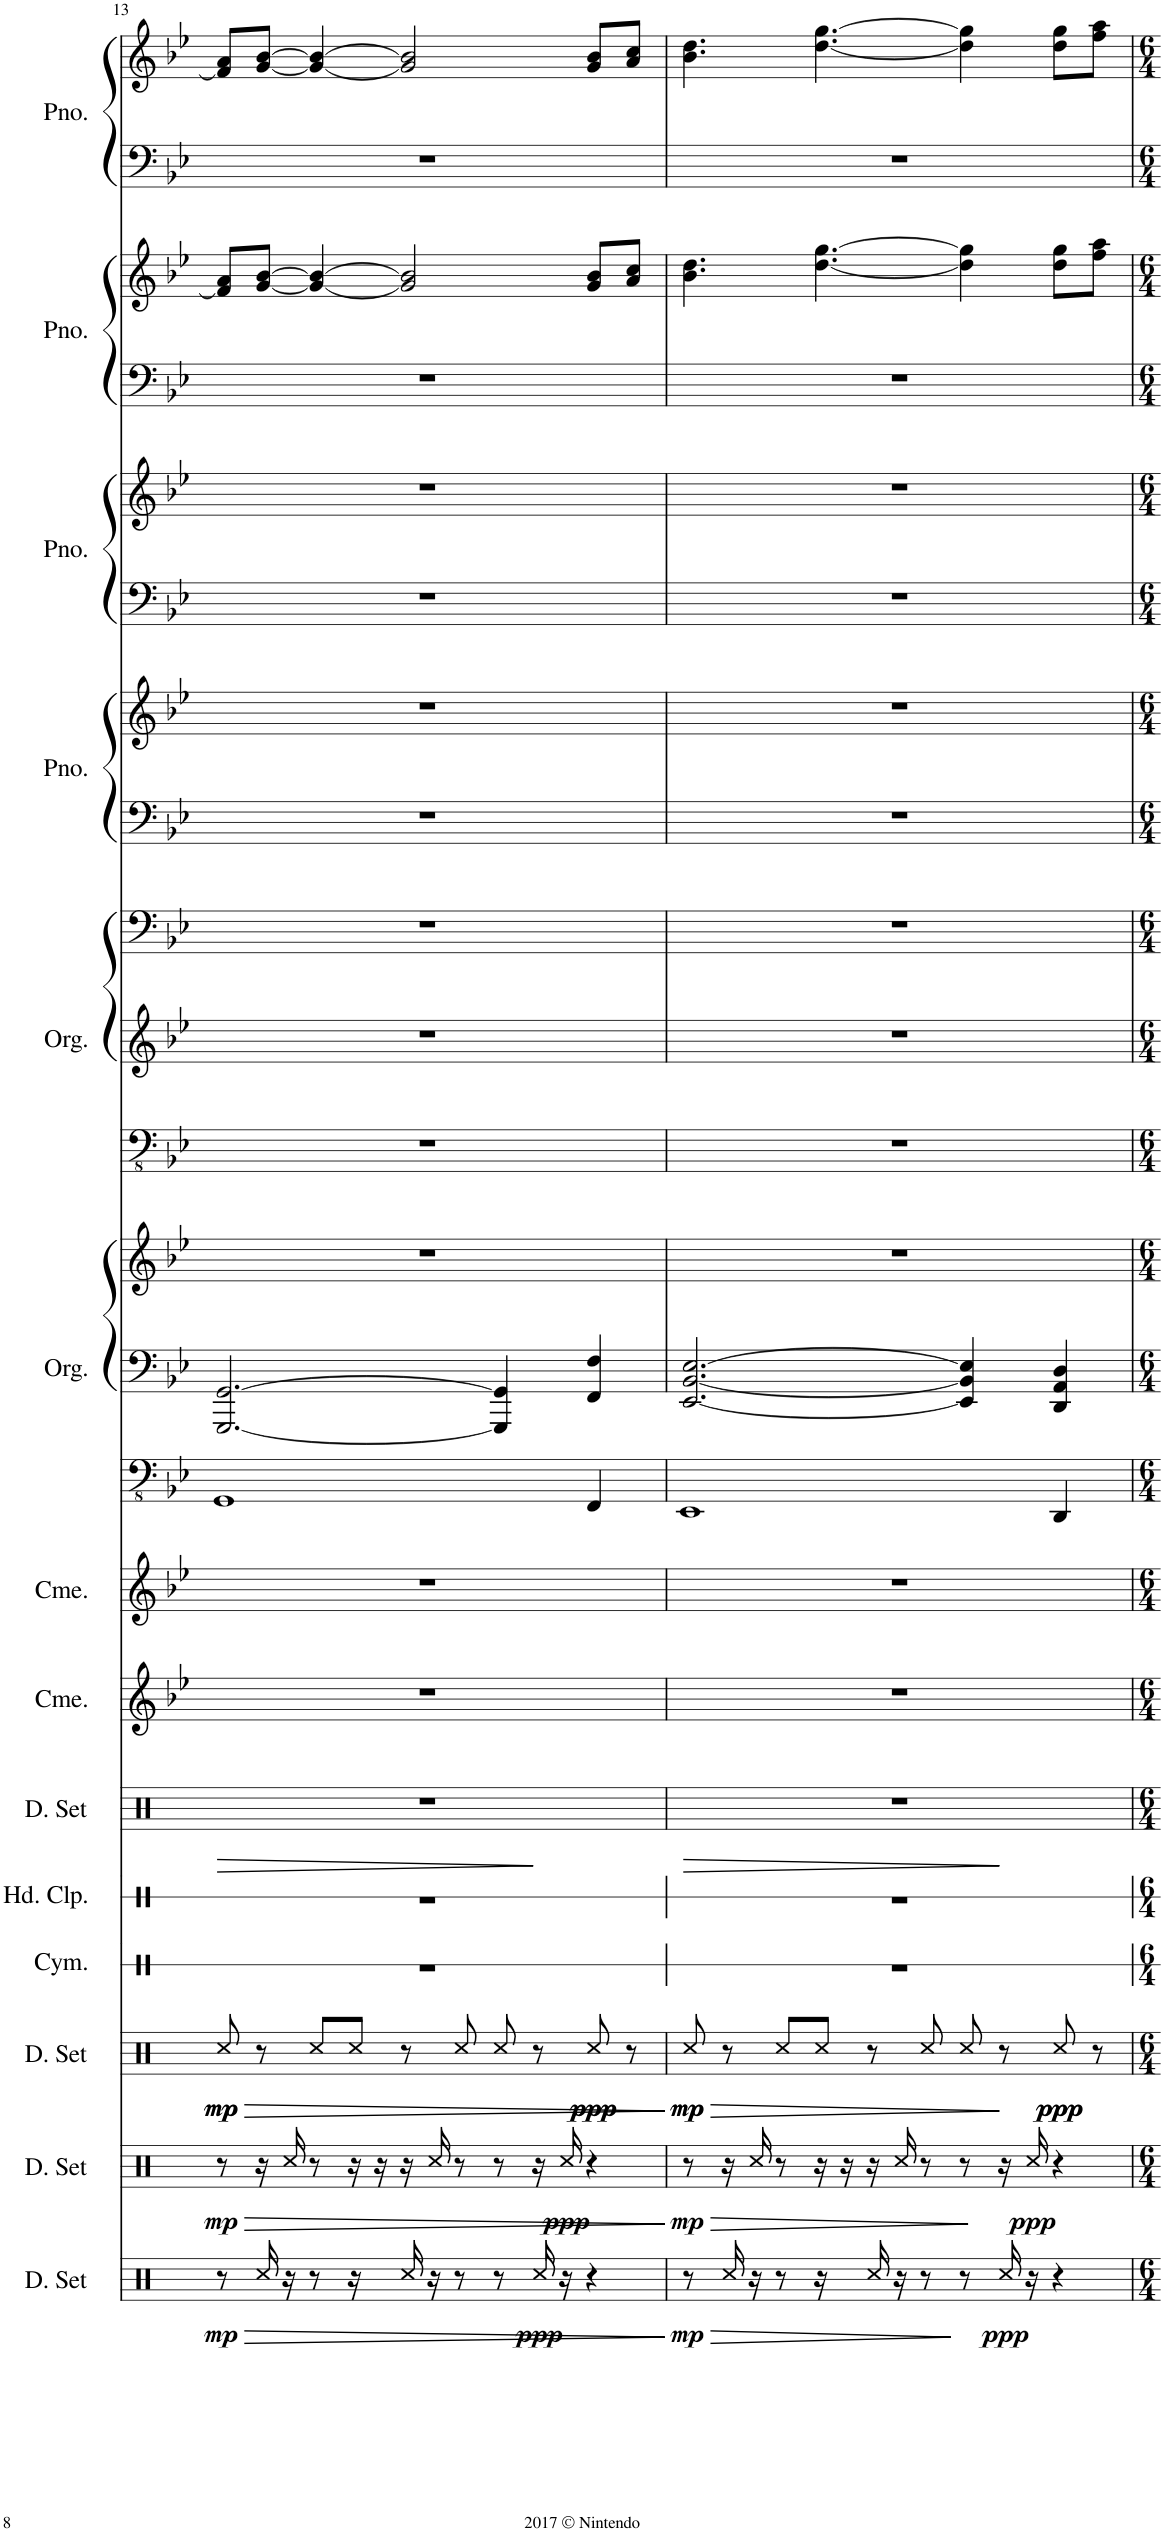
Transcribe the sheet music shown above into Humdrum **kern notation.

**kern	**dynam	**kern	**dynam	**kern	**dynam	**kern	**kern	**kern	**dynam	**kern	**kern	**kern	**kern	**kern	**kern	**kern	**kern	**kern	**kern	**kern	**kern	**kern	**kern	**kern	**kern
*part14	*part14	*part13	*part13	*part12	*part12	*part11	*part10	*part9	*part9	*part8	*part7	*part6	*part6	*part6	*part5	*part5	*part5	*part4	*part4	*part3	*part3	*part2	*part2	*part1	*part1
*staff22	*staff22	*staff21	*staff21	*staff20	*staff20	*staff19	*staff18	*staff17	*staff17	*staff16	*staff15	*staff14	*staff13	*staff12	*staff11	*staff10	*staff9	*staff8	*staff7	*staff6	*staff5	*staff4	*staff3	*staff2	*staff1
*I"Drumset	*	*I"Drumset	*	*I"Drumset	*	*I"Cymbal	*I"Hand Clap	*I"Drumset	*	*I"Chimes	*I"Chimes	*I"Organ	*	*	*I"Organ	*	*	*I"Piano	*	*I"Piano	*	*I"Piano	*	*I"Piano	*
*I'D. Set	*	*I'D. Set	*	*I'D. Set	*	*I'Cym.	*I'Hd. Clp.	*I'D. Set	*	*I'Cme.	*I'Cme.	*I'Org.	*	*	*I'Org.	*	*	*I'Pno.	*	*I'Pno.	*	*I'Pno.	*	*I'Pno.	*
!!LO:PB:g=z
*clefX	*	*clefX	*	*clefX	*	*clefX	*clefX	*clefX	*	*clefG2	*clefG2	*clefFv4	*clefF4	*clefG2	*clefFv4	*clefG2	*clefF4	*clefF4	*clefG2	*clefF4	*clefG2	*clefF4	*clefG2	*clefF4	*clefG2
*k[]	*	*k[]	*	*k[]	*	*k[]	*k[]	*k[]	*	*k[b-e-]	*k[b-e-]	*k[b-e-]	*k[b-e-]	*k[b-e-]	*k[b-e-]	*k[b-e-]	*k[b-e-]	*k[b-e-]	*k[b-e-]	*k[b-e-]	*k[b-e-]	*k[b-e-]	*k[b-e-]	*k[b-e-]	*k[b-e-]
*M5/4	*	*M5/4	*	*M5/4	*	*M5/4	*M5/4	*M5/4	*	*M5/4	*M5/4	*M5/4	*M5/4	*M5/4	*M5/4	*M5/4	*M5/4	*M5/4	*M5/4	*M5/4	*M5/4	*M5/4	*M5/4	*M5/4	*M5/4
=13	=13	=13	=13	=13	=13	=13	=13	=13	=13	=13	=13	=13	=13	=13	=13	=13	=13	=13	=13	=13	=13	=13	=13	=13	=13
!	!LO:HP:b	!	!LO:HP:b	!	!LO:HP:b	!	!	!	!LO:HP:b	!	!	!	!	!	!	!	!	!	!	!	!	!	!	!	!
!	!LO:DY:n=1:b	!	!LO:DY:n=1:b	!	!LO:DY:n=1:b	!	!	!	!	!	!	!	!	!	!	!	!	!	!	!	!	!	!	!	!
!	!	!	!	!	!LO:DY:n=2:b	!	!	!	!	!	!	!	!	!	!	!	!	!	!	!	!	!	!	!	!
8r	> mp	8r	> mp	8Rcc/	> mp mp	4%5r	4%5r	4%5r	>	4%5r	4%5r	1GGG	[2.GGG/ [2.GG/	4%5r	4%5r	4%5r	4%5r	4%5r	4%5r	4%5r	4%5r	4%5r	8f/] 8a/L	4%5r	8f/] 8a/L
16Rcc/	.	16r	.	8r	.	.	.	.	.	.	.	.	.	.	.	.	.	.	.	.	.	.	[8g/ [8b-/J	.	[8g/ [8b-/J
16r	.	16Rcc/	.	.	.	.	.	.	.	.	.	.	.	.	.	.	.	.	.	.	.	.	.	.	.
8r	.	8r	.	8Rcc/L	.	.	.	.	.	.	.	.	.	.	.	.	.	.	.	.	.	.	4g/_ 4b-/_	.	4g/_ 4b-/_
16r	.	16r	.	8Rcc/J	.	.	.	.	.	.	.	.	.	.	.	.	.	.	.	.	.	.	.	.	.
16ryy	.	16r	.	.	.	.	.	.	.	.	.	.	.	.	.	.	.	.	.	.	.	.	.	.	.
16Rcc/	.	16r	.	8r	.	.	.	.	.	.	.	.	.	.	.	.	.	.	.	.	.	.	2g/] 2b-/]	.	2g/] 2b-/]
16r	.	16Rcc/	.	.	.	.	.	.	.	.	.	.	.	.	.	.	.	.	.	.	.	.	.	.	.
8r	.	8r	.	8Rcc/	.	.	.	.	.	.	.	.	.	.	.	.	.	.	.	.	.	.	.	.	.
8r	.	8r	.	8Rcc/	.	.	.	.	.	.	.	.	4GGG/] 4GG/]	.	.	.	.	.	.	.	.	.	.	.	.
!	!LO:DY:n=2:b	!	!	!	!	!	!	!	!	!	!	!	!	!	!	!	!	!	!	!	!	!	!	!	!
16Rcc/	ppp	16r	.	8r	.	.	.	.	.	.	.	.	.	.	.	.	.	.	.	.	.	.	.	.	.
!	!	!	!LO:DY:n=2:b	!	!	!	!	!	!	!	!	!	!	!	!	!	!	!	!	!	!	!	!	!	!
16r	.	16Rcc/	ppp	.	.	.	.	.	.	.	.	.	.	.	.	.	.	.	.	.	.	.	.	.	.
!	!	!	!	!	!LO:DY:n=3:b	!	!	!	!	!	!	!	!	!	!	!	!	!	!	!	!	!	!	!	!
!	!	!	!	!	!LO:DY:n=4:b	!	!	!	!	!	!	!	!	!	!	!	!	!	!	!	!	!	!	!	!
4r	.	4r	.	8Rcc/	ppp ppp	.	.	.	.	.	.	4FFF/	4FF/ 4F/	.	.	.	.	.	.	.	.	.	8g/ 8b-/L	.	8g/ 8b-/L
.	.	.	.	8r	.	.	.	.	.	.	.	.	.	.	.	.	.	.	.	.	.	.	8a/ 8cc/J	.	8a/ 8cc/J
.	]	.	]	.	]	.	.	.	]	.	.	.	.	.	.	.	.	.	.	.	.	.	.	.	.
=14	=14	=14	=14	=14	=14	=14	=14	=14	=14	=14	=14	=14	=14	=14	=14	=14	=14	=14	=14	=14	=14	=14	=14	=14	=14
!	!LO:HP:b	!	!LO:HP:b	!	!LO:HP:b	!	!	!	!LO:HP:b	!	!	!	!	!	!	!	!	!	!	!	!	!	!	!	!
!	!LO:DY:n=1:b	!	!LO:DY:n=1:b	!	!LO:DY:n=1:b	!	!	!	!	!	!	!	!	!	!	!	!	!	!	!	!	!	!	!	!
!	!	!	!	!	!LO:DY:n=2:b	!	!	!	!	!	!	!	!	!	!	!	!	!	!	!	!	!	!	!	!
8r	> mp	8r	> mp	8Rcc/	> mp mp	4%5r	4%5r	4%5r	>	4%5r	4%5r	1EEE-	[2.EE-/ [2.BB-/ [2.E-/	4%5r	4%5r	4%5r	4%5r	4%5r	4%5r	4%5r	4%5r	4%5r	4.b-\ 4.dd\	4%5r	4.b-\ 4.dd\
16Rcc/	.	16r	.	8r	.	.	.	.	.	.	.	.	.	.	.	.	.	.	.	.	.	.	.	.	.
16r	.	16Rcc/	.	.	.	.	.	.	.	.	.	.	.	.	.	.	.	.	.	.	.	.	.	.	.
8r	.	8r	.	8Rcc/L	.	.	.	.	.	.	.	.	.	.	.	.	.	.	.	.	.	.	.	.	.
16r	.	16r	.	8Rcc/J	.	.	.	.	.	.	.	.	.	.	.	.	.	.	.	.	.	.	[4.dd\ [4.gg\	.	[4.dd\ [4.gg\
16ryy	.	16r	.	.	.	.	.	.	.	.	.	.	.	.	.	.	.	.	.	.	.	.	.	.	.
16Rcc/	.	16r	.	8r	.	.	.	.	.	.	.	.	.	.	.	.	.	.	.	.	.	.	.	.	.
16r	.	16Rcc/	.	.	.	.	.	.	.	.	.	.	.	.	.	.	.	.	.	.	.	.	.	.	.
8r	.	8r	.	8Rcc/	.	.	.	.	.	.	.	.	.	.	.	.	.	.	.	.	.	.	.	.	.
8r	.	8r	.	8Rcc/	.	.	.	.	.	.	.	.	4EE-/] 4BB-/] 4E-/]	.	.	.	.	.	.	.	.	.	4dd\] 4gg\]	.	4dd\] 4gg\]
!	!LO:DY:n=2:b	!	!	!	!	!	!	!	!	!	!	!	!	!	!	!	!	!	!	!	!	!	!	!	!
16Rcc/	ppp	16r	.	8r	.	.	.	.	.	.	.	.	.	.	.	.	.	.	.	.	.	.	.	.	.
!	!	!	!LO:DY:n=2:b	!	!	!	!	!	!	!	!	!	!	!	!	!	!	!	!	!	!	!	!	!	!
16r	.	16Rcc/	ppp	.	.	.	.	.	.	.	.	.	.	.	.	.	.	.	.	.	.	.	.	.	.
!	!	!	!	!	!LO:DY:n=3:b	!	!	!	!	!	!	!	!	!	!	!	!	!	!	!	!	!	!	!	!
!	!	!	!	!	!LO:DY:n=4:b	!	!	!	!	!	!	!	!	!	!	!	!	!	!	!	!	!	!	!	!
4r	.	4r	.	8Rcc/	ppp ppp	.	.	.	.	.	.	4DDD/	4DD/ 4AA/ 4D/	.	.	.	.	.	.	.	.	.	8dd\ 8gg\L	.	8dd\ 8gg\L
.	.	.	.	8r	.	.	.	.	.	.	.	.	.	.	.	.	.	.	.	.	.	.	8ff\ 8aa\J	.	8ff\ 8aa\J
.	]	.	]	.	]	.	.	.	]	.	.	.	.	.	.	.	.	.	.	.	.	.	.	.	.
=	=	=	=	=	=	=	=	=	=	=	=	=	=	=	=	=	=	=	=	=	=	=	=	=	=
*-	*-	*-	*-	*-	*-	*-	*-	*-	*-	*-	*-	*-	*-	*-	*-	*-	*-	*-	*-	*-	*-	*-	*-	*-	*-
